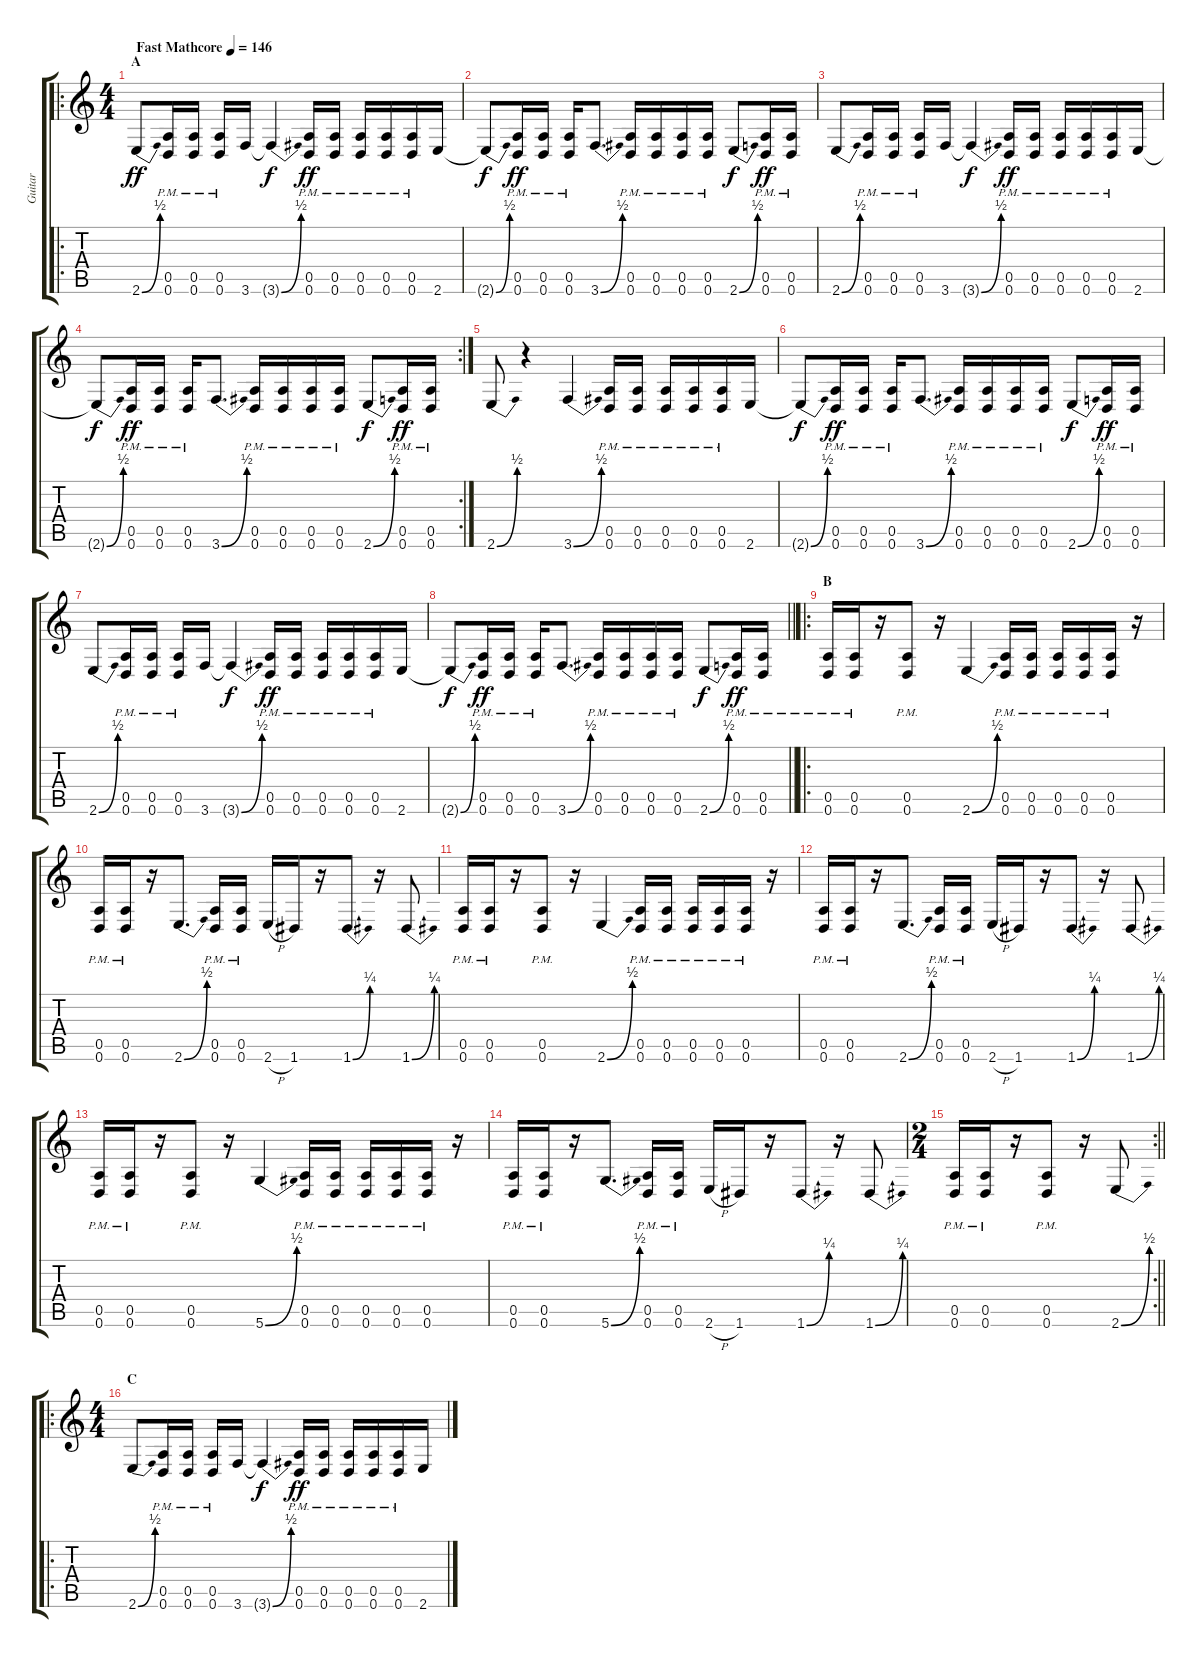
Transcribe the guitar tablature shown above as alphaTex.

\track ("Guitar" "Guitar") {instrument distortionguitar}
\staff {score tabs}
\tuning (E4 B3 G3 D3 A2 D2) {hide}
\ro
\ts (4 4)
\section ("" "A")
\tempo (146 "Fast Mathcore")
\clef g2
\ks c
2.6{be (bend 0 0 60 2)}.8{dy ff instrument distortionguitar} (0.5{pm} 0.6{pm}).16 (0.5{pm} 0.6{pm}).16 (0.5{pm} 0.6{pm}).16 3.6.16 3.6{be (bend 0 0 60 2) t}.4{dy f} (0.5{pm} 0.6{pm}).16{dy ff} (0.5{pm} 0.6{pm}).16 (0.5{pm} 0.6{pm}).16 (0.5{pm} 0.6{pm}).16 (0.5{pm} 0.6{pm}).16 2.6.16 |
2.6{be (bend 0 0 60 2) t}.8{dy f} (0.5{pm} 0.6{pm}).16{dy ff} (0.5{pm} 0.6{pm}).16 (0.5{pm} 0.6{pm}).16 3.6{be (bend 0 0 60 2)}.8{d} (0.5{pm} 0.6{pm}).16 (0.5{pm} 0.6{pm}).16 (0.5{pm} 0.6{pm}).16 (0.5{pm} 0.6{pm}).16 2.6{be (bend 0 0 60 2)}.8{dy f} (0.5{pm} 0.6{pm}).16{dy ff} (0.5{pm} 0.6{pm}).16 |
2.6{be (bend 0 0 60 2)}.8 (0.5{pm} 0.6{pm}).16 (0.5{pm} 0.6{pm}).16 (0.5{pm} 0.6{pm}).16 3.6.16 3.6{be (bend 0 0 60 2) t}.4{dy f} (0.5{pm} 0.6{pm}).16{dy ff} (0.5{pm} 0.6{pm}).16 (0.5{pm} 0.6{pm}).16 (0.5{pm} 0.6{pm}).16 (0.5{pm} 0.6{pm}).16 2.6.16 |
\rc 2
2.6{be (bend 0 0 60 2) t}.8{dy f} (0.5{pm} 0.6{pm}).16{dy ff} (0.5{pm} 0.6{pm}).16 (0.5{pm} 0.6{pm}).16 3.6{be (bend 0 0 60 2)}.8{d} (0.5{pm} 0.6{pm}).16 (0.5{pm} 0.6{pm}).16 (0.5{pm} 0.6{pm}).16 (0.5{pm} 0.6{pm}).16 2.6{be (bend 0 0 60 2)}.8{dy f} (0.5{pm} 0.6{pm}).16{dy ff} (0.5{pm} 0.6{pm}).16 |
2.6{be (bend 0 0 60 2)}.8 r.4 3.6{be (bend 0 0 60 2)}.4 (0.5{pm} 0.6{pm}).16 (0.5{pm} 0.6{pm}).16 (0.5{pm} 0.6{pm}).16 (0.5{pm} 0.6{pm}).16 (0.5{pm} 0.6{pm}).16 2.6.16 |
2.6{be (bend 0 0 60 2) t}.8{dy f} (0.5{pm} 0.6{pm}).16{dy ff} (0.5{pm} 0.6{pm}).16 (0.5{pm} 0.6{pm}).16 3.6{be (bend 0 0 60 2)}.8{d} (0.5{pm} 0.6{pm}).16 (0.5{pm} 0.6{pm}).16 (0.5{pm} 0.6{pm}).16 (0.5{pm} 0.6{pm}).16 2.6{be (bend 0 0 60 2)}.8{dy f} (0.5{pm} 0.6{pm}).16{dy ff} (0.5{pm} 0.6{pm}).16 |
2.6{be (bend 0 0 60 2)}.8 (0.5{pm} 0.6{pm}).16 (0.5{pm} 0.6{pm}).16 (0.5{pm} 0.6{pm}).16 3.6.16 3.6{be (bend 0 0 60 2) t}.4{dy f} (0.5{pm} 0.6{pm}).16{dy ff} (0.5{pm} 0.6{pm}).16 (0.5{pm} 0.6{pm}).16 (0.5{pm} 0.6{pm}).16 (0.5{pm} 0.6{pm}).16 2.6.16 |
\barLineRight lightlight
2.6{be (bend 0 0 60 2) t}.8{dy f} (0.5{pm} 0.6{pm}).16{dy ff} (0.5{pm} 0.6{pm}).16 (0.5{pm} 0.6{pm}).16 3.6{be (bend 0 0 60 2)}.8{d} (0.5{pm} 0.6{pm}).16 (0.5{pm} 0.6{pm}).16 (0.5{pm} 0.6{pm}).16 (0.5{pm} 0.6{pm}).16 2.6{be (bend 0 0 60 2)}.8{dy f} (0.5{pm} 0.6{pm}).16{dy ff} (0.5{pm} 0.6{pm}).16 |
\ro
\section ("" "B")
(0.5{pm} 0.6{pm}).16 (0.5{pm} 0.6{pm}).16 r.16 (0.5{pm} 0.6{pm}).8 r.16 2.6{be (bend 0 0 60 2)}.4 (0.5{pm} 0.6{pm}).16 (0.5{pm} 0.6{pm}).16 (0.5{pm} 0.6{pm}).16 (0.5{pm} 0.6{pm}).16 (0.5{pm} 0.6{pm}).16 r.16 |
(0.5{pm} 0.6{pm}).16 (0.5{pm} 0.6{pm}).16 r.16 2.6{be (bend 0 0 60 2)}.8{d} (0.5{pm} 0.6{pm}).16 (0.5{pm} 0.6{pm}).16 2.6{h}.16 1.6.16 r.16 1.6{be (bend 0 0 60 1)}.8 r.16 1.6{be (bend 0 0 60 1)}.8 |
(0.5{pm} 0.6{pm}).16 (0.5{pm} 0.6{pm}).16 r.16 (0.5{pm} 0.6{pm}).8 r.16 2.6{be (bend 0 0 60 2)}.4 (0.5{pm} 0.6{pm}).16 (0.5{pm} 0.6{pm}).16 (0.5{pm} 0.6{pm}).16 (0.5{pm} 0.6{pm}).16 (0.5{pm} 0.6{pm}).16 r.16 |
(0.5{pm} 0.6{pm}).16 (0.5{pm} 0.6{pm}).16 r.16 2.6{be (bend 0 0 60 2)}.8{d} (0.5{pm} 0.6{pm}).16 (0.5{pm} 0.6{pm}).16 2.6{h}.16 1.6.16 r.16 1.6{be (bend 0 0 60 1)}.8 r.16 1.6{be (bend 0 0 60 1)}.8 |
(0.5{pm} 0.6{pm}).16 (0.5{pm} 0.6{pm}).16 r.16 (0.5{pm} 0.6{pm}).8 r.16 5.6{be (bend 0 0 60 2)}.4 (0.5{pm} 0.6{pm}).16 (0.5{pm} 0.6{pm}).16 (0.5{pm} 0.6{pm}).16 (0.5{pm} 0.6{pm}).16 (0.5{pm} 0.6{pm}).16 r.16 |
(0.5{pm} 0.6{pm}).16 (0.5{pm} 0.6{pm}).16 r.16 5.6{be (bend 0 0 60 2)}.8{d} (0.5{pm} 0.6{pm}).16 (0.5{pm} 0.6{pm}).16 2.6{h}.16 1.6.16 r.16 1.6{be (bend 0 0 60 1)}.8 r.16 1.6{be (bend 0 0 60 1)}.8 |
\rc 2
\ts (2 4)
\barLineRight lightlight
(0.5{pm} 0.6{pm}).16 (0.5{pm} 0.6{pm}).16 r.16 (0.5{pm} 0.6{pm}).8 r.16 2.6{be (bend 0 0 60 2)}.8 |
\ro
\ts (4 4)
\section ("" "C")
2.6{be (bend 0 0 60 2)}.8 (0.5{pm} 0.6{pm}).16 (0.5{pm} 0.6{pm}).16 (0.5{pm} 0.6{pm}).16 3.6.16 3.6{be (bend 0 0 60 2) t}.4{dy f} (0.5{pm} 0.6{pm}).16{dy ff} (0.5{pm} 0.6{pm}).16 (0.5{pm} 0.6{pm}).16 (0.5{pm} 0.6{pm}).16 (0.5{pm} 0.6{pm}).16 2.6.16
